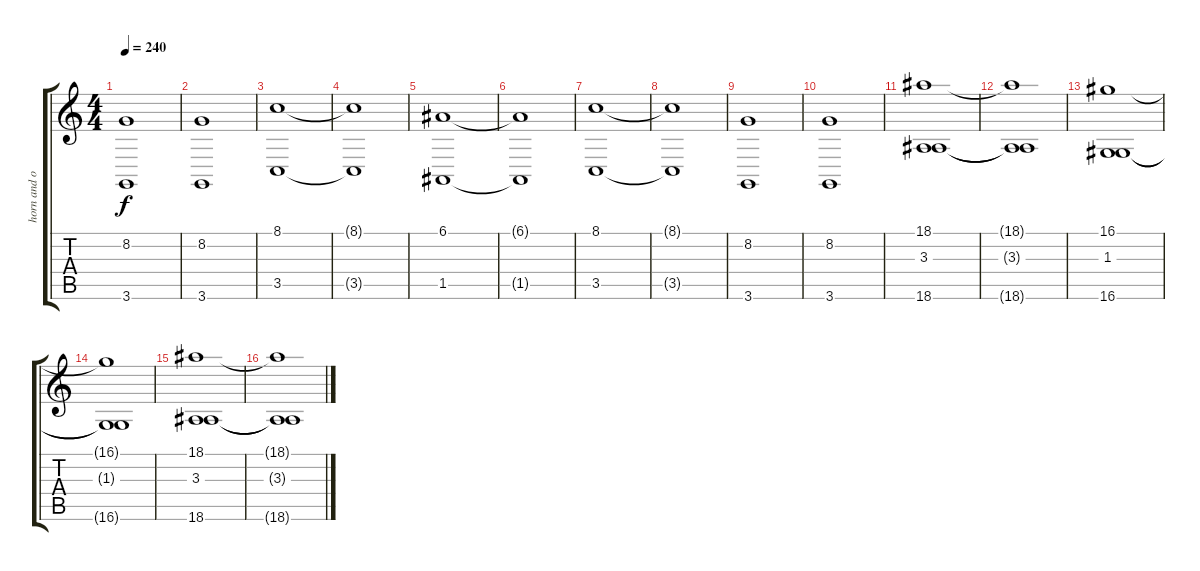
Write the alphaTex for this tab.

\track ("horn and organ(alex stariopoli)" "horn and o") {instrument frenchhorn}
\staff {score tabs}
\tuning (E4 B3 G3 D3 A2 E2) {hide}
\ts (4 4)
\tempo 240
\clef g2
\ks c
(8.2 3.6).1{dy f} |
(8.2 3.6).1 |
(8.1 3.5).1{instrument churchorgan} |
(8.1{t} 3.5{t}).1 |
(6.1 1.5).1 |
(6.1{t} 1.5{t}).1 |
(8.1 3.5).1 |
(8.1{t} 3.5{t}).1 |
(8.2 3.6).1 |
(8.2 3.6).1 |
(18.1 3.3 18.6).1{instrument churchorgan} |
(18.1{t} 3.3{t} 18.6{t}).1 |
(16.1 1.3 16.6).1 |
(16.1{t} 1.3{t} 16.6{t}).1 |
(18.1 3.3 18.6).1 |
(18.1{t} 3.3{t} 18.6{t}).1
